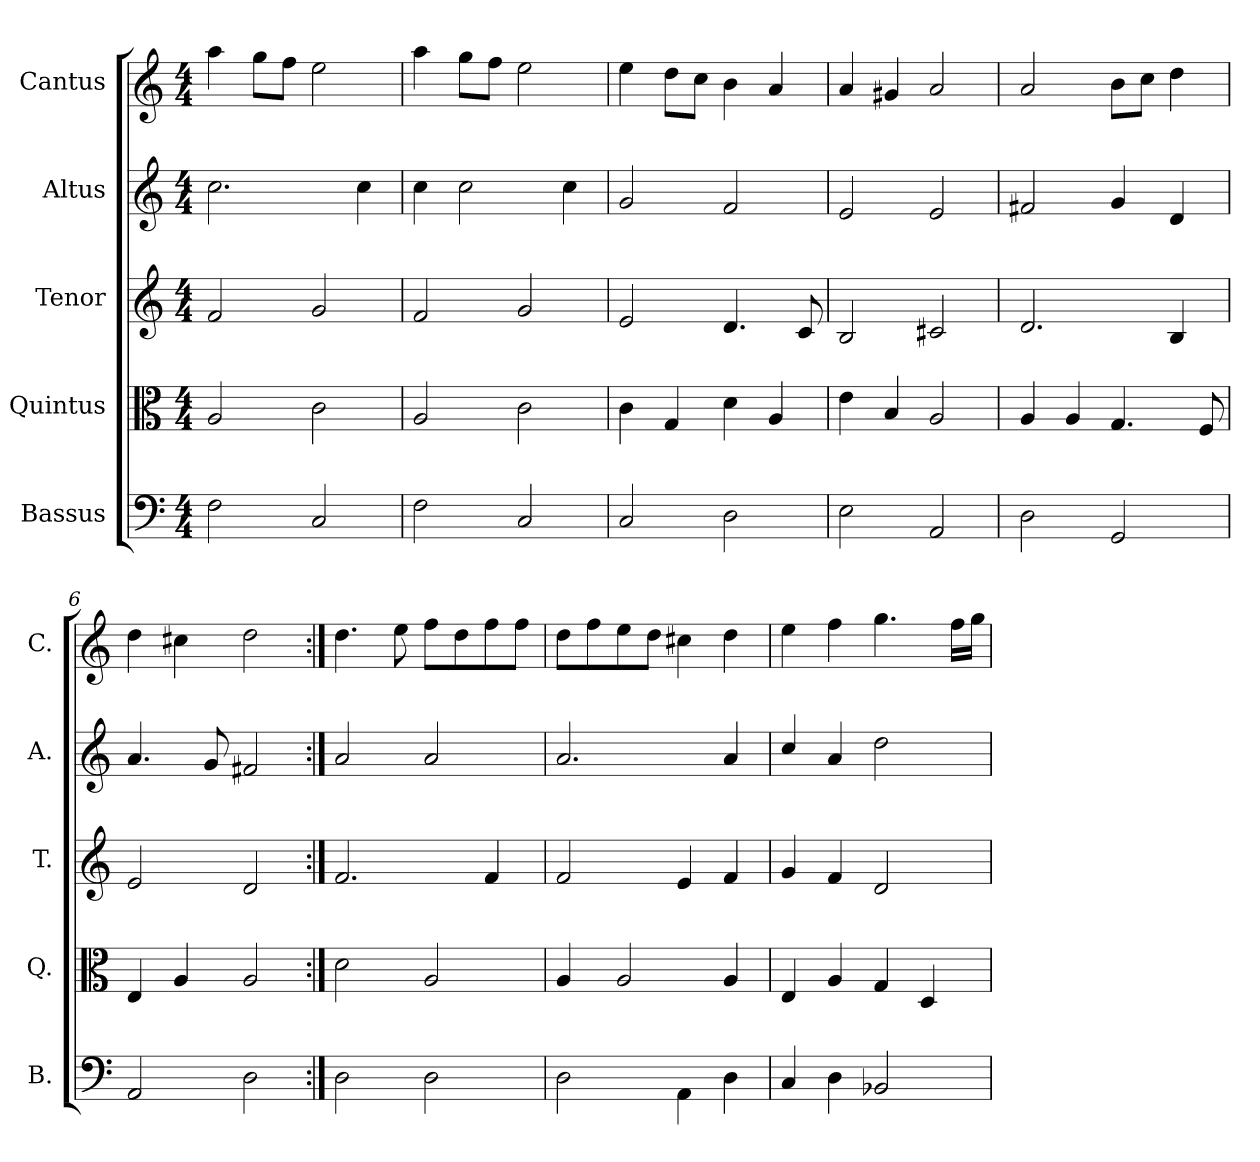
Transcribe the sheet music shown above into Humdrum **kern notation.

**kern	**kern	**kern	**kern	**kern
*part5	*part4	*part3	*part2	*part1
*staff5	*staff4	*staff3	*staff2	*staff1
*I"Bassus	*I"Quintus	*I"Tenor	*I"Altus	*I"Cantus
*I'B.	*I'Q.	*I'T.	*I'A.	*I'C.
*clefF4	*clefC3	*clefG2	*clefG2	*clefG2
*k[]	*k[]	*k[]	*k[]	*k[]
*M4/4	*M4/4	*M4/4	*M4/4	*M4/4
=1	=1	=1	=1	=1
2F\	2A/	2f/	2.cc\	4aa\
.	.	.	.	8gg\L
.	.	.	.	8ff\J
2C/	2c\	2g/	.	2ee\
.	.	.	4cc\	.
=2	=2	=2	=2	=2
2F\	2A/	2f/	4cc\	4aa\
.	.	.	2cc\	8gg\L
.	.	.	.	8ff\J
2C/	2c\	2g/	.	2ee\
.	.	.	4cc\	.
=3	=3	=3	=3	=3
2C/	4c\	2e/	2g/	4ee\
.	4G/	.	.	8dd\L
.	.	.	.	8cc\J
2D\	4d\	4.d/	2f/	4b\
.	4A/	.	.	4a/
.	.	8c/	.	.
=4	=4	=4	=4	=4
2E\	4e\	2B/	2e/	4a/
.	4B/	.	.	4g#X/
2AA/	2A/	2c#X/	2e/	2a/
=5	=5	=5	=5	=5
2D\	4A/	2.d/	2f#X/	2a/
.	4A/	.	.	.
2GG/	4.G/	.	4g/	8b\L
.	.	.	.	8cc\J
.	.	4B/	4d/	4dd\
.	8F/	.	.	.
=6	=6	=6	=6	=6
2AA/	4E/	2e/	4.a/	4dd\
.	4A/	.	.	4cc#X\
.	.	.	8g/	.
2D\	2A/	2d/	2f#X/	2dd\
=7:|!	=7:|!	=7:|!	=7:|!	=7:|!
2D\	2d\	2.f/	2a/	4.dd\
.	.	.	.	8ee\
2D\	2A/	.	2a/	8ff\L
.	.	.	.	8dd\
.	.	4f/	.	8ff\
.	.	.	.	8ff\J
=8	=8	=8	=8	=8
2D\	4A/	2f/	2.a/	8dd\L
.	.	.	.	8ff\
.	2A/	.	.	8ee\
.	.	.	.	8dd\J
4AA\	.	4e/	.	4cc#X\
4D\	4A/	4f/	4a/	4dd\
=9	=9	=9	=9	=9
4C/	4E/	4g/	4cc/	4ee\
4D\	4A/	4f/	4a/	4ff\
2BB-X/	4G/	2d/	2dd\	4.gg\
.	4D/	.	.	.
.	.	.	.	16ff\LL
.	.	.	.	16gg\JJ
=	=	=	=	=
*-	*-	*-	*-	*-
